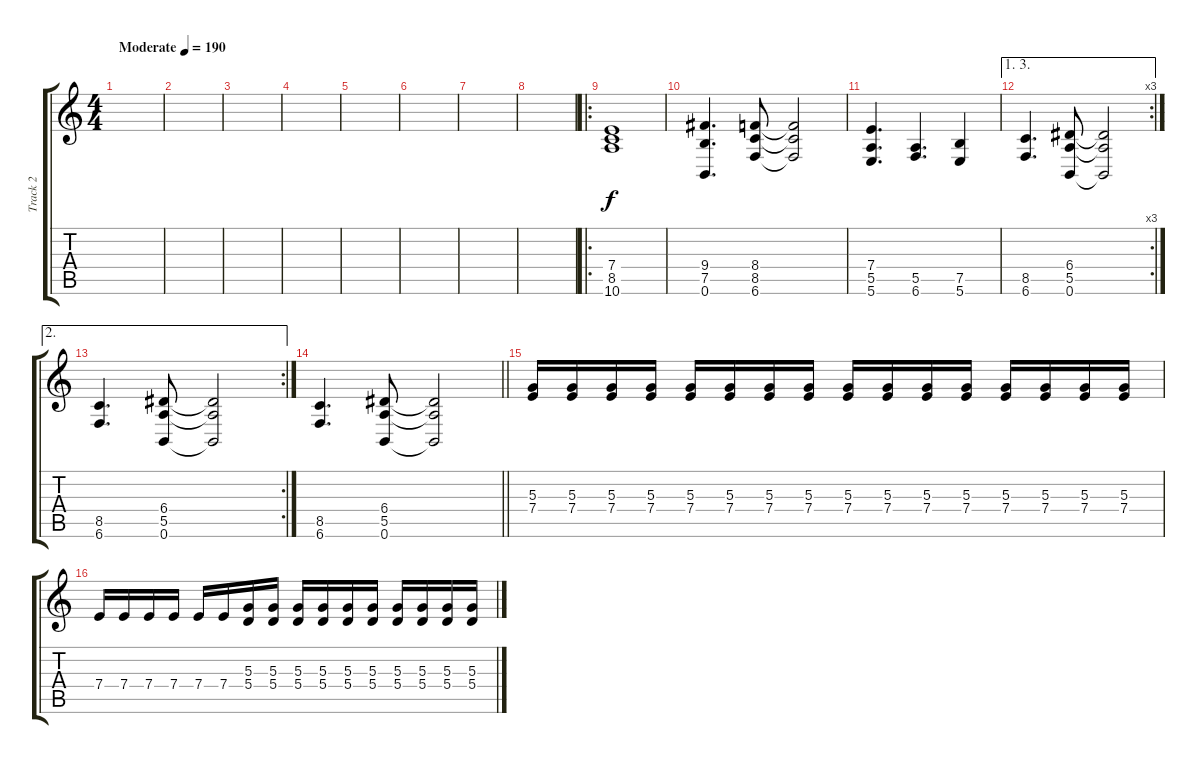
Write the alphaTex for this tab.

\track ("Track 2" "Track 2") {instrument distortionguitar}
\staff {score tabs}
\tuning (B3 Gb3 D3 A2 E2 B1) {hide}
\ts (4 4)
\tempo (190 "Moderate")
\clef g2
\ks c
|
|
|
|
|
|
|
|
\ro
(7.4 8.5 10.6).1 |
(9.4 7.5 0.6).4{d} (8.4 8.5 6.6).8 (8.4{t} 8.5{t} 6.6{t}).2 |
(7.4 5.5 5.6).4{d} (5.5 6.6).4{d} (7.5 5.6).4 |
\ae (1 3)
\rc 3
(8.5 6.6).4{d} (6.4 5.5 0.6).8 (6.4{t} 5.5{t} 0.6{t}).2 |
\ae 2
\rc 2
(8.5 6.6).4{d} (6.4 5.5 0.6).8 (6.4{t} 5.5{t} 0.6{t}).2 |
\barLineRight lightlight
(8.5 6.6).4{d} (6.4 5.5 0.6).8 (6.4{t} 5.5{t} 0.6{t}).2 |
(5.3 7.4).16 (5.3 7.4).16 (5.3 7.4).16 (5.3 7.4).16 (5.3 7.4).16 (5.3 7.4).16 (5.3 7.4).16 (5.3 7.4).16 (5.3 7.4).16 (5.3 7.4).16 (5.3 7.4).16 (5.3 7.4).16 (5.3 7.4).16 (5.3 7.4).16 (5.3 7.4).16 (5.3 7.4).16 |
7.4.16 7.4.16 7.4.16 7.4.16 7.4.16 7.4.16 (5.3 5.4).16 (5.3 5.4).16 (5.3 5.4).16 (5.3 5.4).16 (5.3 5.4).16 (5.3 5.4).16 (5.3 5.4).16 (5.3 5.4).16 (5.3 5.4).16 (5.3 5.4).16
